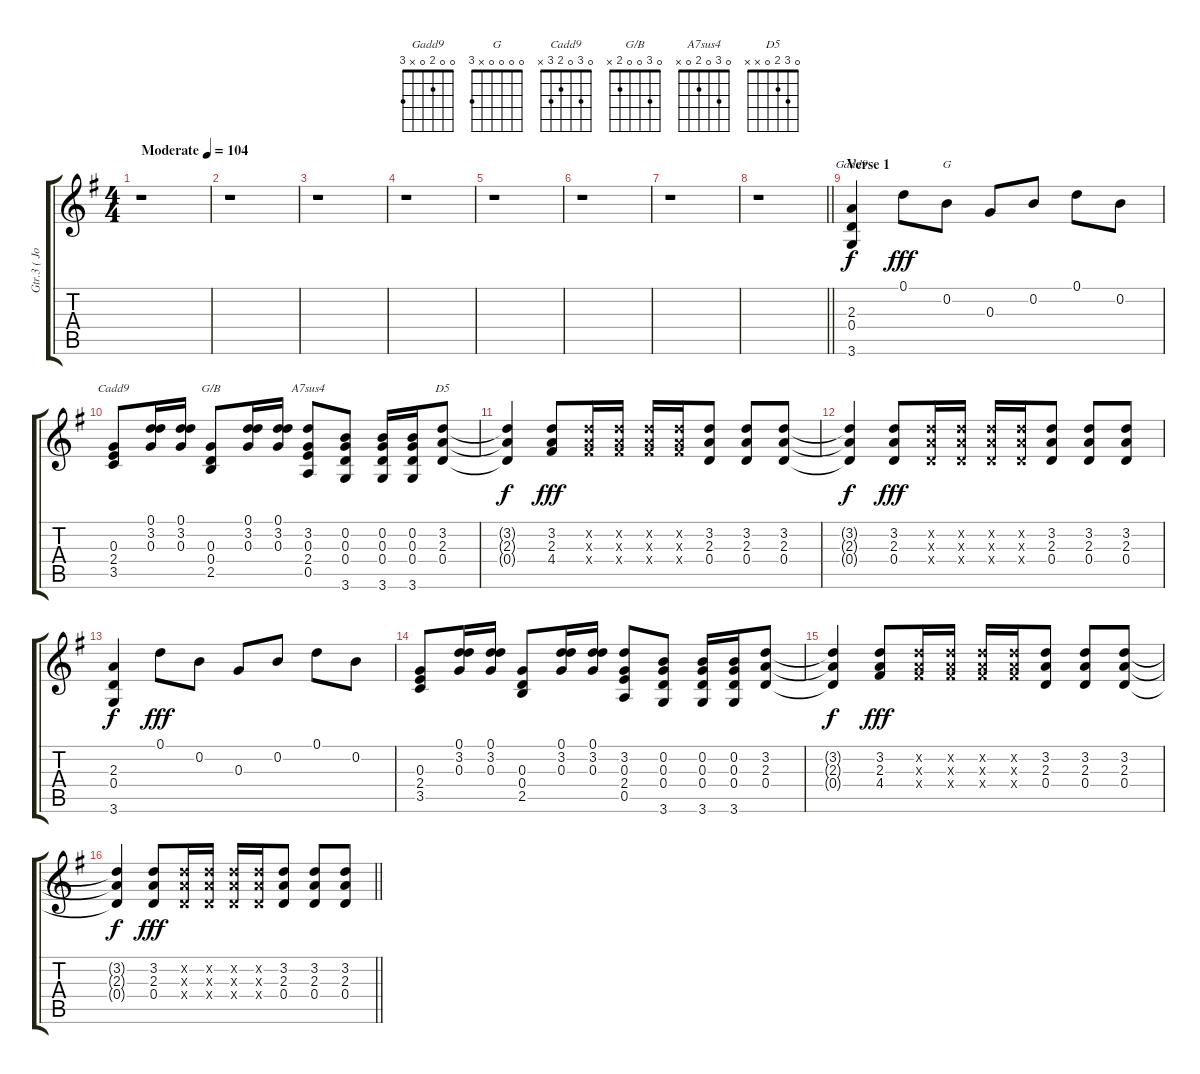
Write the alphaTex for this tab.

\track ("Gtr.3 ( Jonny Greenwood )" "Gtr.3 ( Jo") {instrument overdrivenguitar}
\staff {score tabs}
\tuning (D4 B3 G3 D3 A2 E2) {hide}
\chord ("Gadd9" 0 0 2 0 x 3)
\chord ("G" 0 0 0 0 x 3)
\chord ("Cadd9" 0 3 0 2 3 x)
\chord ("G/B" 0 3 0 0 2 x)
\chord ("A7sus4" 0 3 0 2 0 x)
\chord ("D5" 0 3 2 0 x x)
\ts (4 4)
\tempo (104 "Moderate")
\clef g2
\ks eminor
r.1{dy f instrument overdrivenguitar} |
r.1 |
r.1 |
r.1 |
r.1 |
r.1 |
r.1 |
\barLineRight lightlight
r.1 |
\section ("" "Verse 1")
(2.3 0.4 3.6).4{ch "Gadd9"} 0.1.8{dy fff} 0.2.8{ch "G"} 0.3.8 0.2.8 0.1.8 0.2.8 |
(0.3 2.4 3.5).8{ch "Cadd9"} (0.1 3.2 0.3).16 (0.1 3.2 0.3).16 (0.3 0.4 2.5).8{ch "G/B"} (0.1 3.2 0.3).16 (0.1 3.2 0.3).16 (3.2 0.3 2.4 0.5).8{ch "A7sus4"} (0.2 0.3 0.4 3.6).8 (0.2 0.3 0.4 3.6).16 (0.2 0.3 0.4 3.6).16 (3.2 2.3 0.4).8{ch "D5"} |
(3.2{t} 2.3{t} 0.4{t}).4{dy f} (3.2 2.3 4.4).8{dy fff} (3.2{x} 2.3{x} 4.4{x}).16 (3.2{x} 2.3{x} 4.4{x}).16 (3.2{x} 2.3{x} 4.4{x}).16 (3.2{x} 2.3{x} 4.4{x}).16 (3.2 2.3 0.4).8 (3.2 2.3 0.4).8 (3.2 2.3 0.4).8 |
(3.2{t} 2.3{t} 0.4{t}).4{dy f} (3.2 2.3 0.4).8{dy fff} (3.2{x} 2.3{x} 0.4{x}).16 (3.2{x} 2.3{x} 0.4{x}).16 (3.2{x} 2.3{x} 0.4{x}).16 (3.2{x} 2.3{x} 0.4{x}).16 (3.2 2.3 0.4).8 (3.2 2.3 0.4).8 (3.2 2.3 0.4).8 |
(2.3 0.4 3.6).4{dy f} 0.1.8{dy fff} 0.2.8 0.3.8 0.2.8 0.1.8 0.2.8 |
(0.3 2.4 3.5).8 (0.1 3.2 0.3).16 (0.1 3.2 0.3).16 (0.3 0.4 2.5).8 (0.1 3.2 0.3).16 (0.1 3.2 0.3).16 (3.2 0.3 2.4 0.5).8 (0.2 0.3 0.4 3.6).8 (0.2 0.3 0.4 3.6).16 (0.2 0.3 0.4 3.6).16 (3.2 2.3 0.4).8 |
(3.2{t} 2.3{t} 0.4{t}).4{dy f} (3.2 2.3 4.4).8{dy fff} (3.2{x} 2.3{x} 4.4{x}).16 (3.2{x} 2.3{x} 4.4{x}).16 (3.2{x} 2.3{x} 4.4{x}).16 (3.2{x} 2.3{x} 4.4{x}).16 (3.2 2.3 0.4).8 (3.2 2.3 0.4).8 (3.2 2.3 0.4).8 |
\barLineRight lightlight
(3.2{t} 2.3{t} 0.4{t}).4{dy f} (3.2 2.3 0.4).8{dy fff} (3.2{x} 2.3{x} 0.4{x}).16 (3.2{x} 2.3{x} 0.4{x}).16 (3.2{x} 2.3{x} 0.4{x}).16 (3.2{x} 2.3{x} 0.4{x}).16 (3.2 2.3 0.4).8 (3.2 2.3 0.4).8 (3.2 2.3 0.4).8
